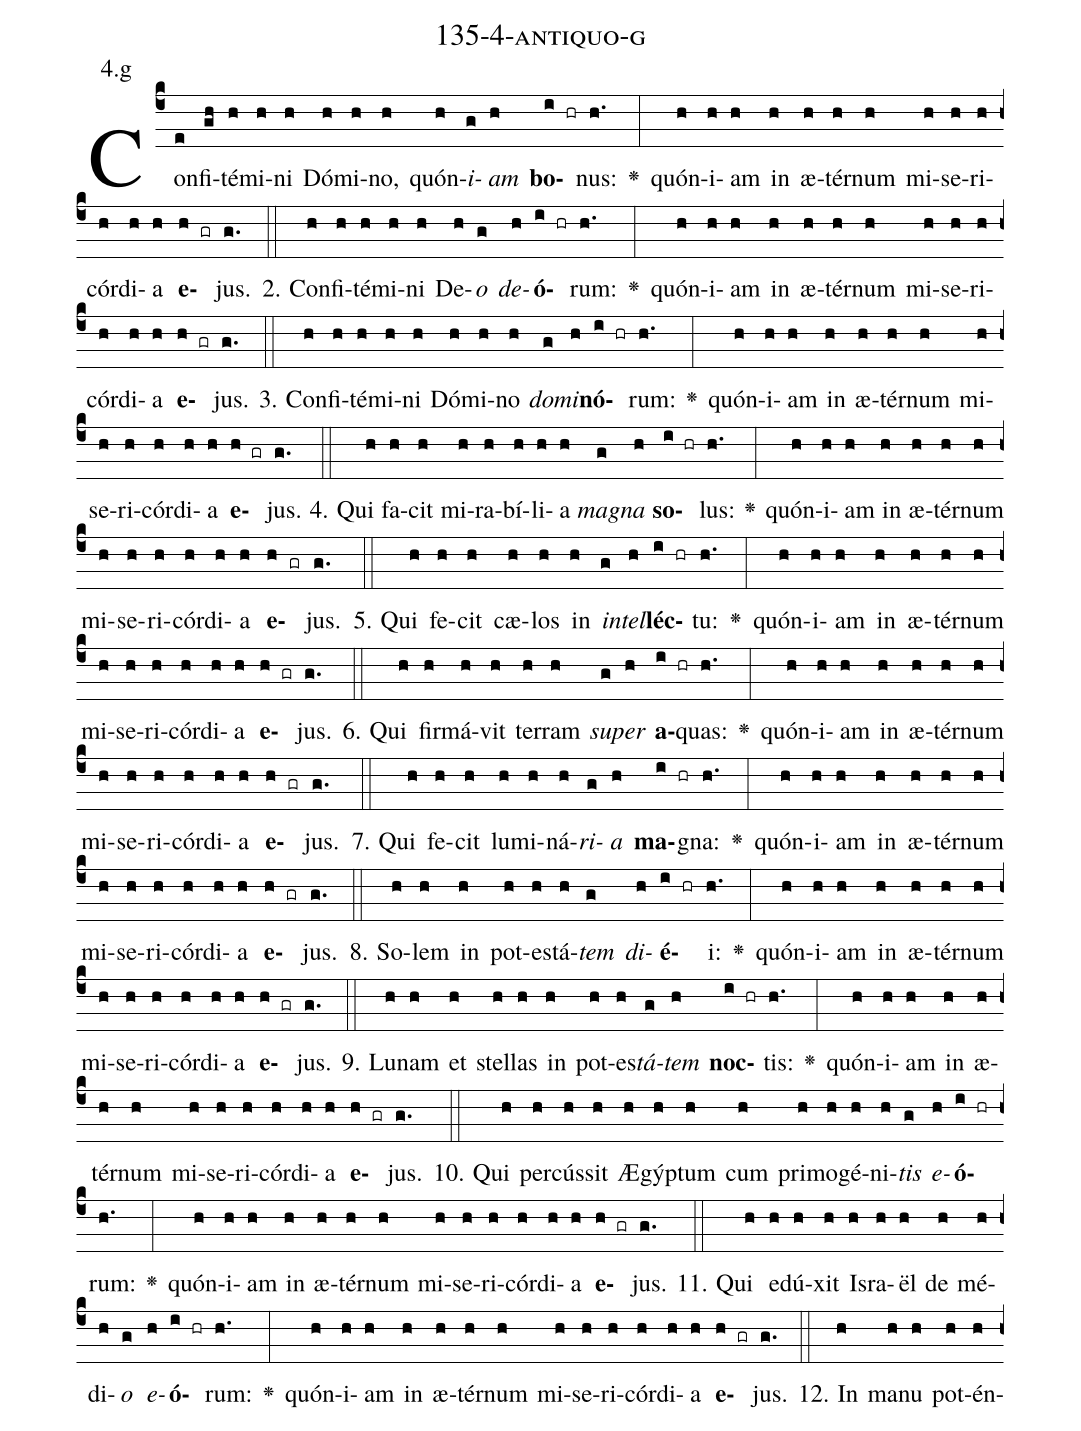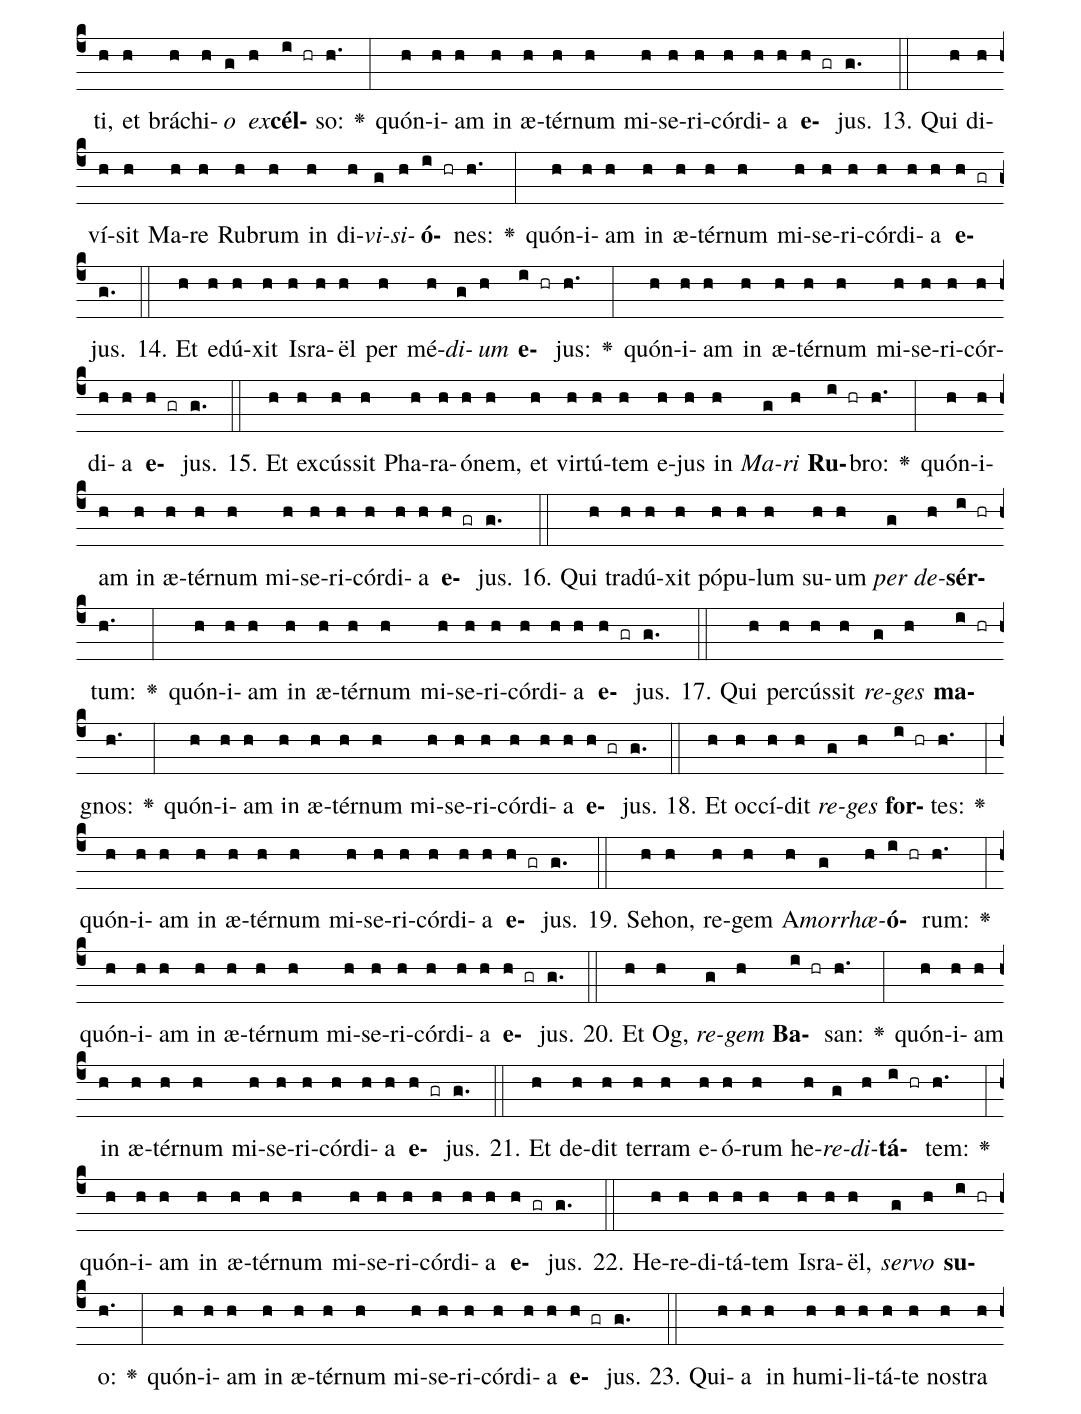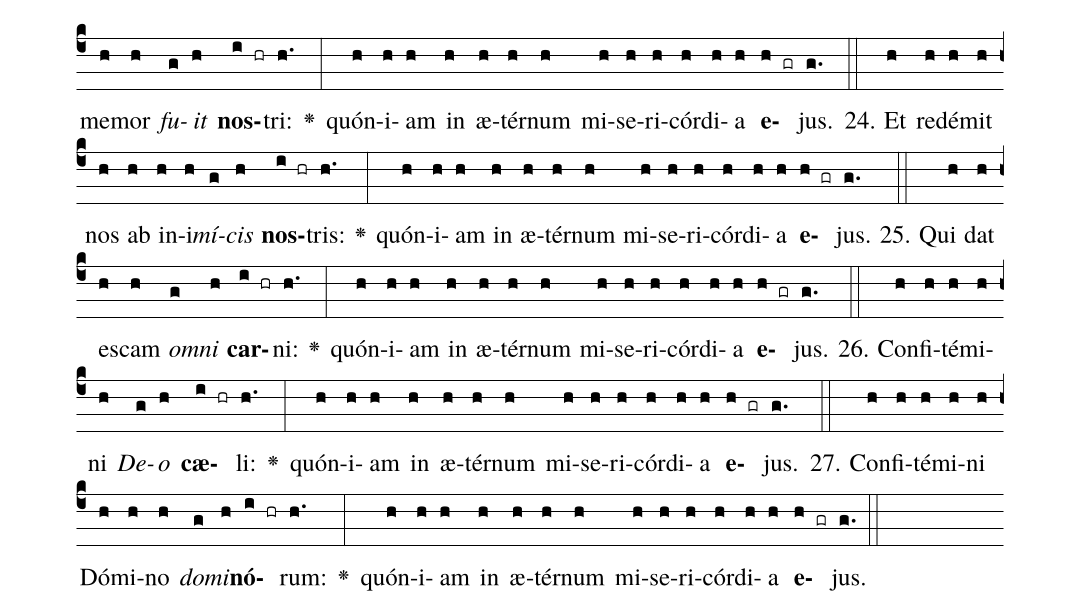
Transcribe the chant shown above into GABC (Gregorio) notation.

name: 135-4-antiquo-g;
annotation: 4.g;
%%
(c4)Con(e)fi(gh)té(h)mi(h)ni(h) Dó(h)mi(h)no,(h) quón(h)<i>i</i>(g)<i>am</i>(h) <b>bo</b>(i hr)nus:(h.) <v>\greheightstar</v>(:) quón(h)i(h)am(h) in(h) æ(h)tér(h)num(h) mi(h)se(h)ri(h)cór(h)di(h)a(h) <b>e</b>(h gr)jus.(g.) (::)
2. Con(h)fi(h)té(h)mi(h)ni(h) De(h)<i>o</i>(g) <i>de</i>(h)<b>ó</b>(i hr)rum:(h.) <v>\greheightstar</v>(:) quón(h)i(h)am(h) in(h) æ(h)tér(h)num(h) mi(h)se(h)ri(h)cór(h)di(h)a(h) <b>e</b>(h gr)jus.(g.) (::)
3. Con(h)fi(h)té(h)mi(h)ni(h) Dó(h)mi(h)no(h) <i>do</i>(g)<i>mi</i>(h)<b>nó</b>(i hr)rum:(h.) <v>\greheightstar</v>(:) quón(h)i(h)am(h) in(h) æ(h)tér(h)num(h) mi(h)se(h)ri(h)cór(h)di(h)a(h) <b>e</b>(h gr)jus.(g.) (::)
4. Qui(h) fa(h)cit(h) mi(h)ra(h)bí(h)li(h)a(h) <i>ma</i>(g)<i>gna</i>(h) <b>so</b>(i hr)lus:(h.) <v>\greheightstar</v>(:) quón(h)i(h)am(h) in(h) æ(h)tér(h)num(h) mi(h)se(h)ri(h)cór(h)di(h)a(h) <b>e</b>(h gr)jus.(g.) (::)
5. Qui(h) fe(h)cit(h) cæ(h)los(h) in(h) <i>in</i>(g)<i>tel</i>(h)<b>léc</b>(i hr)tu:(h.) <v>\greheightstar</v>(:) quón(h)i(h)am(h) in(h) æ(h)tér(h)num(h) mi(h)se(h)ri(h)cór(h)di(h)a(h) <b>e</b>(h gr)jus.(g.) (::)
6. Qui(h) fir(h)má(h)vit(h) ter(h)ram(h) <i>su</i>(g)<i>per</i>(h) <b>a</b>(i hr)quas:(h.) <v>\greheightstar</v>(:) quón(h)i(h)am(h) in(h) æ(h)tér(h)num(h) mi(h)se(h)ri(h)cór(h)di(h)a(h) <b>e</b>(h gr)jus.(g.) (::)
7. Qui(h) fe(h)cit(h) lu(h)mi(h)ná(h)<i>ri</i>(g)<i>a</i>(h) <b>ma</b>(i hr)gna:(h.) <v>\greheightstar</v>(:) quón(h)i(h)am(h) in(h) æ(h)tér(h)num(h) mi(h)se(h)ri(h)cór(h)di(h)a(h) <b>e</b>(h gr)jus.(g.) (::)
8. So(h)lem(h) in(h) pot(h)es(h)tá(h)<i>tem</i>(g) <i>di</i>(h)<b>é</b>(i hr)i:(h.) <v>\greheightstar</v>(:) quón(h)i(h)am(h) in(h) æ(h)tér(h)num(h) mi(h)se(h)ri(h)cór(h)di(h)a(h) <b>e</b>(h gr)jus.(g.) (::)
9. Lu(h)nam(h) et(h) stel(h)las(h) in(h) pot(h)es(h)<i>tá</i>(g)<i>tem</i>(h) <b>noc</b>(i hr)tis:(h.) <v>\greheightstar</v>(:) quón(h)i(h)am(h) in(h) æ(h)tér(h)num(h) mi(h)se(h)ri(h)cór(h)di(h)a(h) <b>e</b>(h gr)jus.(g.) (::)
10. Qui(h) per(h)cús(h)sit(h) Æ(h)gýp(h)tum(h) cum(h) pri(h)mo(h)gé(h)ni(h)<i>tis</i>(g) <i>e</i>(h)<b>ó</b>(i hr)rum:(h.) <v>\greheightstar</v>(:) quón(h)i(h)am(h) in(h) æ(h)tér(h)num(h) mi(h)se(h)ri(h)cór(h)di(h)a(h) <b>e</b>(h gr)jus.(g.) (::)
11. Qui(h) e(h)dú(h)xit(h) Is(h)ra(h)ël(h) de(h) mé(h)di(h)<i>o</i>(g) <i>e</i>(h)<b>ó</b>(i hr)rum:(h.) <v>\greheightstar</v>(:) quón(h)i(h)am(h) in(h) æ(h)tér(h)num(h) mi(h)se(h)ri(h)cór(h)di(h)a(h) <b>e</b>(h gr)jus.(g.) (::)
12. In(h) ma(h)nu(h) pot(h)én(h)ti,(h) et(h) brá(h)chi(h)<i>o</i>(g) <i>ex</i>(h)<b>cél</b>(i hr)so:(h.) <v>\greheightstar</v>(:) quón(h)i(h)am(h) in(h) æ(h)tér(h)num(h) mi(h)se(h)ri(h)cór(h)di(h)a(h) <b>e</b>(h gr)jus.(g.) (::)
13. Qui(h) di(h)ví(h)sit(h) Ma(h)re(h) Ru(h)brum(h) in(h) di(h)<i>vi</i>(g)<i>si</i>(h)<b>ó</b>(i hr)nes:(h.) <v>\greheightstar</v>(:) quón(h)i(h)am(h) in(h) æ(h)tér(h)num(h) mi(h)se(h)ri(h)cór(h)di(h)a(h) <b>e</b>(h gr)jus.(g.) (::)
14. Et(h) e(h)dú(h)xit(h) Is(h)ra(h)ël(h) per(h) mé(h)<i>di</i>(g)<i>um</i>(h) <b>e</b>(i hr)jus:(h.) <v>\greheightstar</v>(:) quón(h)i(h)am(h) in(h) æ(h)tér(h)num(h) mi(h)se(h)ri(h)cór(h)di(h)a(h) <b>e</b>(h gr)jus.(g.) (::)
15. Et(h) ex(h)cús(h)sit(h) Pha(h)ra(h)ó(h)nem,(h) et(h) vir(h)tú(h)tem(h) e(h)jus(h) in(h) <i>Ma</i>(g)<i>ri</i>(h) <b>Ru</b>(i hr)bro:(h.) <v>\greheightstar</v>(:) quón(h)i(h)am(h) in(h) æ(h)tér(h)num(h) mi(h)se(h)ri(h)cór(h)di(h)a(h) <b>e</b>(h gr)jus.(g.) (::)
16. Qui(h) tra(h)dú(h)xit(h) pó(h)pu(h)lum(h) su(h)um(h) <i>per</i>(g) <i>de</i>(h)<b>sér</b>(i hr)tum:(h.) <v>\greheightstar</v>(:) quón(h)i(h)am(h) in(h) æ(h)tér(h)num(h) mi(h)se(h)ri(h)cór(h)di(h)a(h) <b>e</b>(h gr)jus.(g.) (::)
17. Qui(h) per(h)cús(h)sit(h) <i>re</i>(g)<i>ges</i>(h) <b>ma</b>(i hr)gnos:(h.) <v>\greheightstar</v>(:) quón(h)i(h)am(h) in(h) æ(h)tér(h)num(h) mi(h)se(h)ri(h)cór(h)di(h)a(h) <b>e</b>(h gr)jus.(g.) (::)
18. Et(h) oc(h)cí(h)dit(h) <i>re</i>(g)<i>ges</i>(h) <b>for</b>(i hr)tes:(h.) <v>\greheightstar</v>(:) quón(h)i(h)am(h) in(h) æ(h)tér(h)num(h) mi(h)se(h)ri(h)cór(h)di(h)a(h) <b>e</b>(h gr)jus.(g.) (::)
19. Se(h)hon,(h) re(h)gem(h) A(h)<i>mor</i>(g)<i>rhæ</i>(h)<b>ó</b>(i hr)rum:(h.) <v>\greheightstar</v>(:) quón(h)i(h)am(h) in(h) æ(h)tér(h)num(h) mi(h)se(h)ri(h)cór(h)di(h)a(h) <b>e</b>(h gr)jus.(g.) (::)
20. Et(h) Og,(h) <i>re</i>(g)<i>gem</i>(h) <b>Ba</b>(i hr)san:(h.) <v>\greheightstar</v>(:) quón(h)i(h)am(h) in(h) æ(h)tér(h)num(h) mi(h)se(h)ri(h)cór(h)di(h)a(h) <b>e</b>(h gr)jus.(g.) (::)
21. Et(h) de(h)dit(h) ter(h)ram(h) e(h)ó(h)rum(h) he(h)<i>re</i>(g)<i>di</i>(h)<b>tá</b>(i hr)tem:(h.) <v>\greheightstar</v>(:) quón(h)i(h)am(h) in(h) æ(h)tér(h)num(h) mi(h)se(h)ri(h)cór(h)di(h)a(h) <b>e</b>(h gr)jus.(g.) (::)
22. He(h)re(h)di(h)tá(h)tem(h) Is(h)ra(h)ël,(h) <i>ser</i>(g)<i>vo</i>(h) <b>su</b>(i hr)o:(h.) <v>\greheightstar</v>(:) quón(h)i(h)am(h) in(h) æ(h)tér(h)num(h) mi(h)se(h)ri(h)cór(h)di(h)a(h) <b>e</b>(h gr)jus.(g.) (::)
23. Qui(h)a(h) in(h) hu(h)mi(h)li(h)tá(h)te(h) nos(h)tra(h) me(h)mor(h) <i>fu</i>(g)<i>it</i>(h) <b>nos</b>(i hr)tri:(h.) <v>\greheightstar</v>(:) quón(h)i(h)am(h) in(h) æ(h)tér(h)num(h) mi(h)se(h)ri(h)cór(h)di(h)a(h) <b>e</b>(h gr)jus.(g.) (::)
24. Et(h) red(h)é(h)mit(h) nos(h) ab(h) in(h)i(h)<i>mí</i>(g)<i>cis</i>(h) <b>nos</b>(i hr)tris:(h.) <v>\greheightstar</v>(:) quón(h)i(h)am(h) in(h) æ(h)tér(h)num(h) mi(h)se(h)ri(h)cór(h)di(h)a(h) <b>e</b>(h gr)jus.(g.) (::)
25. Qui(h) dat(h) es(h)cam(h) <i>om</i>(g)<i>ni</i>(h) <b>car</b>(i hr)ni:(h.) <v>\greheightstar</v>(:) quón(h)i(h)am(h) in(h) æ(h)tér(h)num(h) mi(h)se(h)ri(h)cór(h)di(h)a(h) <b>e</b>(h gr)jus.(g.) (::)
26. Con(h)fi(h)té(h)mi(h)ni(h) <i>De</i>(g)<i>o</i>(h) <b>cæ</b>(i hr)li:(h.) <v>\greheightstar</v>(:) quón(h)i(h)am(h) in(h) æ(h)tér(h)num(h) mi(h)se(h)ri(h)cór(h)di(h)a(h) <b>e</b>(h gr)jus.(g.) (::)
27. Con(h)fi(h)té(h)mi(h)ni(h) Dó(h)mi(h)no(h) <i>do</i>(g)<i>mi</i>(h)<b>nó</b>(i hr)rum:(h.) <v>\greheightstar</v>(:) quón(h)i(h)am(h) in(h) æ(h)tér(h)num(h) mi(h)se(h)ri(h)cór(h)di(h)a(h) <b>e</b>(h gr)jus.(g.) (::)
